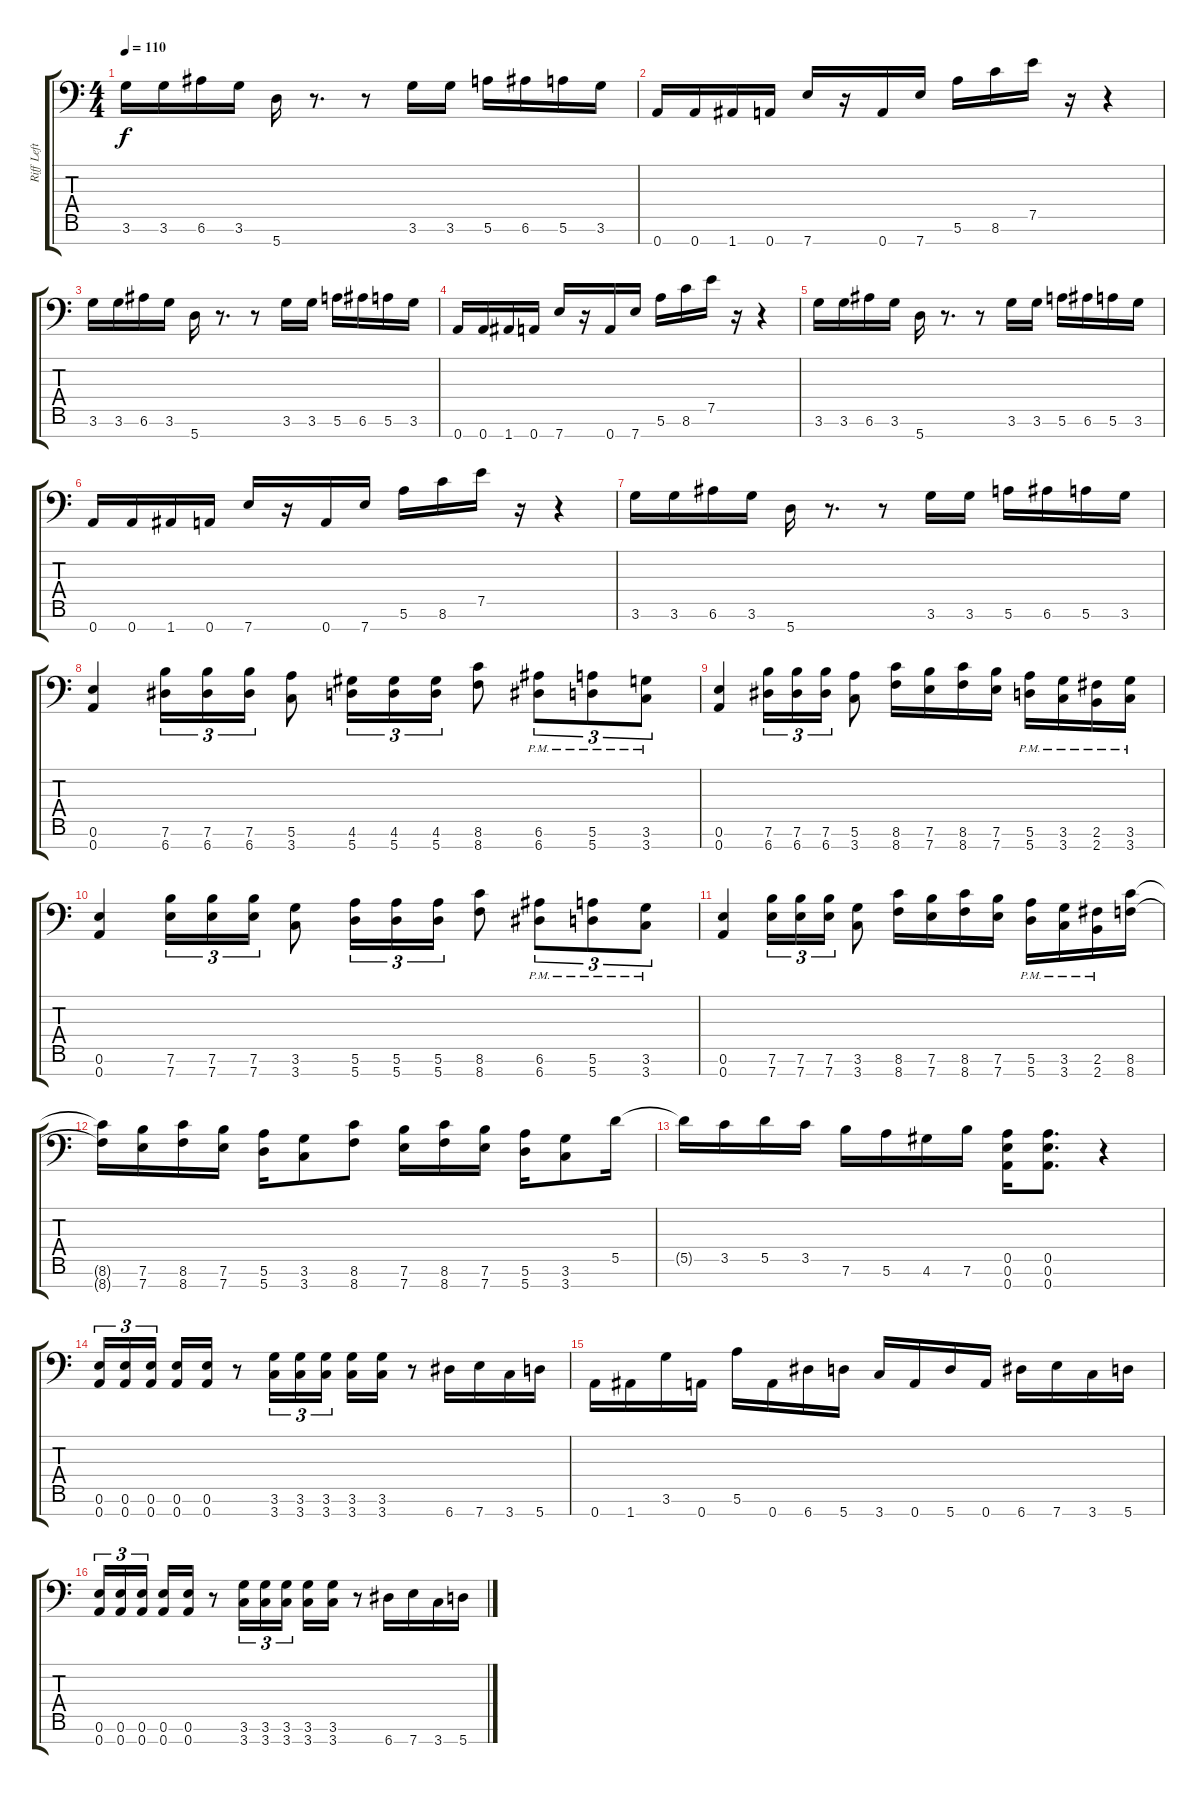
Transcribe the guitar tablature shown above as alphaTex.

\track ("Riff Left" "Riff Left") {instrument distortionguitar}
\staff {score tabs}
\tuning (F4 C4 G3 D3 A2 E2 A1) {hide}
\ts (4 4)
\tempo 110
\clef f4
\ks c
3.6.16{dy f} 3.6.16 6.6.16 3.6.16 5.7.16 r.8{d} r.8 3.6.16 3.6.16 5.6.16 6.6.16 5.6.16 3.6.16 |
0.7.16 0.7.16 1.7.16 0.7.16 7.7.16 r.16 0.7.16 7.7.16 5.6.16 8.6.16 7.5.16 r.16 r.4 |
3.6.16 3.6.16 6.6.16 3.6.16 5.7.16 r.8{d} r.8 3.6.16 3.6.16 5.6.16 6.6.16 5.6.16 3.6.16 |
0.7.16 0.7.16 1.7.16 0.7.16 7.7.16 r.16 0.7.16 7.7.16 5.6.16 8.6.16 7.5.16 r.16 r.4 |
3.6.16 3.6.16 6.6.16 3.6.16 5.7.16 r.8{d} r.8 3.6.16 3.6.16 5.6.16 6.6.16 5.6.16 3.6.16 |
0.7.16 0.7.16 1.7.16 0.7.16 7.7.16 r.16 0.7.16 7.7.16 5.6.16 8.6.16 7.5.16 r.16 r.4 |
3.6.16 3.6.16 6.6.16 3.6.16 5.7.16 r.8{d} r.8 3.6.16 3.6.16 5.6.16 6.6.16 5.6.16 3.6.16 |
(0.6 0.7).4 (7.6 6.7).16{tu (3 2)} (7.6 6.7).16{tu (3 2)} (7.6 6.7).16{tu (3 2)} (5.6 3.7).8 (4.6 5.7).16{tu (3 2)} (4.6 5.7).16{tu (3 2)} (4.6 5.7).16{tu (3 2)} (8.6 8.7).8 (6.6{pm} 6.7{pm}).8{tu (3 2)} (5.6{pm} 5.7{pm}).8{tu (3 2)} (3.6{pm} 3.7{pm}).8{tu (3 2)} |
(0.6 0.7).4 (7.6 6.7).16{tu (3 2)} (7.6 6.7).16{tu (3 2)} (7.6 6.7).16{tu (3 2)} (5.6 3.7).8 (8.6 8.7).16 (7.6 7.7).16 (8.6 8.7).16 (7.6 7.7).16 (5.6{pm} 5.7{pm}).16 (3.6{pm} 3.7{pm}).16 (2.6{pm} 2.7{pm}).16 (3.6{pm} 3.7{pm}).16 |
(0.6 0.7).4 (7.6 7.7).16{tu (3 2)} (7.6 7.7).16{tu (3 2)} (7.6 7.7).16{tu (3 2)} (3.6 3.7).8 (5.6 5.7).16{tu (3 2)} (5.6 5.7).16{tu (3 2)} (5.6 5.7).16{tu (3 2)} (8.6 8.7).8 (6.6{pm} 6.7{pm}).8{tu (3 2)} (5.6{pm} 5.7{pm}).8{tu (3 2)} (3.6{pm} 3.7{pm}).8{tu (3 2)} |
(0.6 0.7).4 (7.6 7.7).16{tu (3 2)} (7.6 7.7).16{tu (3 2)} (7.6 7.7).16{tu (3 2)} (3.6 3.7).8 (8.6 8.7).16 (7.6 7.7).16 (8.6 8.7).16 (7.6 7.7).16 (5.6{pm} 5.7{pm}).16 (3.6{pm} 3.7{pm}).16 (2.6{pm} 2.7{pm}).16 (8.6 8.7).16 |
(8.6{t} 8.7{t}).16 (7.6 7.7).16 (8.6 8.7).16 (7.6 7.7).16 (5.6 5.7).16 (3.6 3.7).8 (8.6 8.7).8 (7.6 7.7).16 (8.6 8.7).16 (7.6 7.7).16 (5.6 5.7).16 (3.6 3.7).8 5.5.16 |
5.5{t}.16 3.5.16 5.5.16 3.5.16 7.6.16 5.6.16 4.6.16 7.6.16 (0.5 0.6 0.7).16 (0.5 0.6 0.7).8{d} r.4 |
(0.6 0.7).16{tu (3 2)} (0.6 0.7).16{tu (3 2)} (0.6 0.7).16{tu (3 2) beam splitsecondary} (0.6 0.7).16 (0.6 0.7).16 r.8 (3.6 3.7).16{tu (3 2)} (3.6 3.7).16{tu (3 2)} (3.6 3.7).16{tu (3 2)} (3.6 3.7).16 (3.6 3.7).16 r.8 6.7.16 7.7.16 3.7.16 5.7.16 |
0.7.16 1.7.16 3.6.16 0.7.16 5.6.16 0.7.16 6.7.16 5.7.16 3.7.16 0.7.16 5.7.16 0.7.16 6.7.16 7.7.16 3.7.16 5.7.16 |
(0.6 0.7).16{tu (3 2)} (0.6 0.7).16{tu (3 2)} (0.6 0.7).16{tu (3 2) beam splitsecondary} (0.6 0.7).16 (0.6 0.7).16 r.8 (3.6 3.7).16{tu (3 2)} (3.6 3.7).16{tu (3 2)} (3.6 3.7).16{tu (3 2)} (3.6 3.7).16 (3.6 3.7).16 r.8 6.7.16 7.7.16 3.7.16 5.7.16
